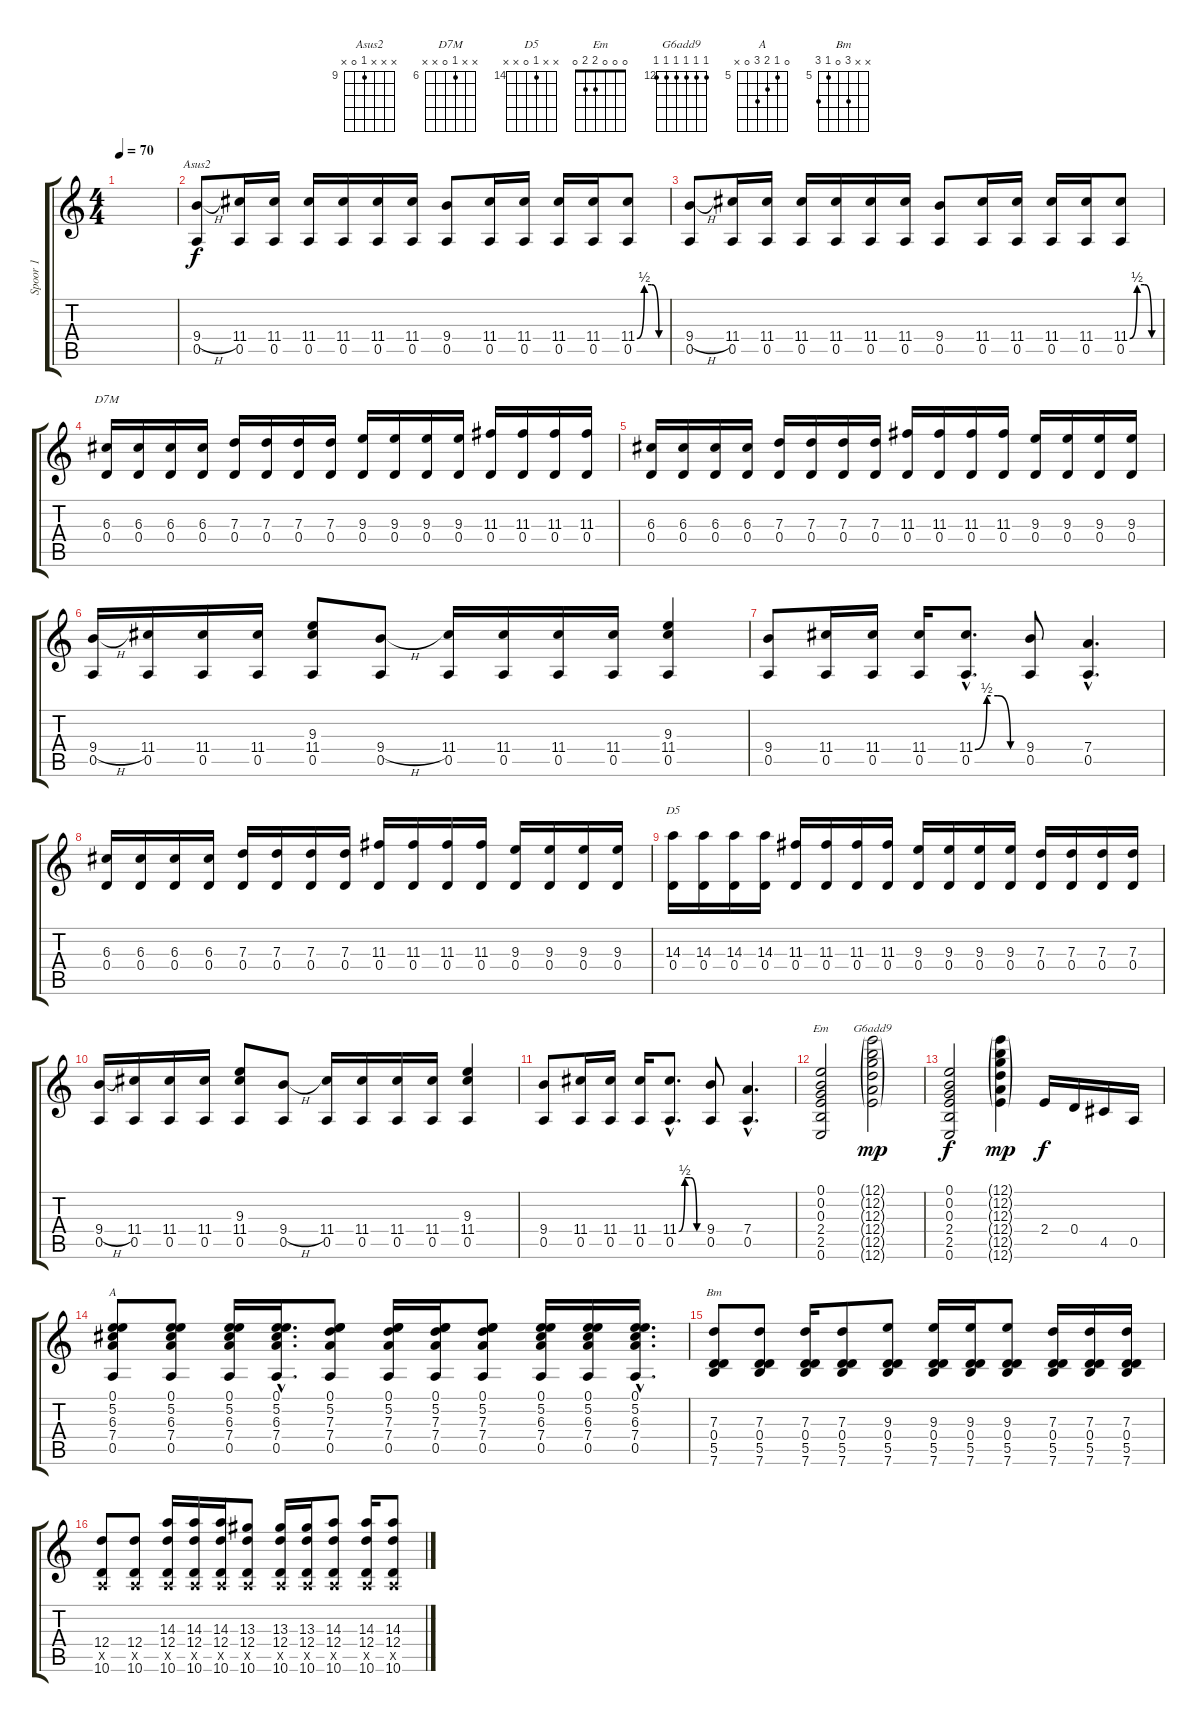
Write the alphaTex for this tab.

\track ("Spoor 1" "Spoor 1") {instrument acousticguitarnylon}
\staff {score tabs}
\tuning (E4 B3 G3 D3 A2 E2) {hide}
\chord ("Asus2" x x x 9 0 x) {firstfret 9}
\chord ("D7M" x x 6 0 x x) {firstfret 6}
\chord ("D5" x x 14 0 x x) {firstfret 14}
\chord ("Em" 0 0 0 2 2 0)
\chord ("G6add9" 12 12 12 12 12 12) {firstfret 12}
\chord ("A" 0 5 6 7 0 x) {firstfret 5}
\chord ("Bm" x x 7 0 5 7) {firstfret 5}
\ts (4 4)
\tempo 70
\clef g2
\ks c
|
(9.4{h} 0.5).8{ch "Asus2"} (11.4 0.5).16 (11.4 0.5).16 (11.4 0.5).16 (11.4 0.5).16 (11.4 0.5).16 (11.4 0.5).16 (9.4 0.5).8 (11.4 0.5).16 (11.4 0.5).16 (11.4 0.5).16 (11.4 0.5).16 (11.4{be (custom 0 0 15 2 30 2 45 0 60 0)} 0.5).8 |
(9.4{h} 0.5).8 (11.4 0.5).16 (11.4 0.5).16 (11.4 0.5).16 (11.4 0.5).16 (11.4 0.5).16 (11.4 0.5).16 (9.4 0.5).8 (11.4 0.5).16 (11.4 0.5).16 (11.4 0.5).16 (11.4 0.5).16 (11.4{be (custom 0 0 15 2 30 2 45 0 60 0)} 0.5).8 |
(6.3 0.4).16{ch "D7M"} (6.3 0.4).16 (6.3 0.4).16 (6.3 0.4).16 (7.3 0.4).16 (7.3 0.4).16 (7.3 0.4).16 (7.3 0.4).16 (9.3 0.4).16 (9.3 0.4).16 (9.3 0.4).16 (9.3 0.4).16 (11.3 0.4).16 (11.3 0.4).16 (11.3 0.4).16 (11.3 0.4).16 |
(6.3 0.4).16 (6.3 0.4).16 (6.3 0.4).16 (6.3 0.4).16 (7.3 0.4).16 (7.3 0.4).16 (7.3 0.4).16 (7.3 0.4).16 (11.3 0.4).16 (11.3 0.4).16 (11.3 0.4).16 (11.3 0.4).16 (9.3 0.4).16 (9.3 0.4).16 (9.3 0.4).16 (9.3 0.4).16 |
(9.4{h} 0.5).16 (11.4 0.5).16 (11.4 0.5).16 (11.4 0.5).16 (9.3 11.4 0.5).8 (9.4{h} 0.5).8 (11.4 0.5).16 (11.4 0.5).16 (11.4 0.5).16 (11.4 0.5).16 (9.3 11.4 0.5).4 |
(9.4 0.5).8 (11.4 0.5).16 (11.4 0.5).16 (11.4 0.5).16 (11.4{be (custom 0 0 15 2 29 2 45 0 60 0) hac} 0.5{hac}).8{d} (9.4 0.5).8 (7.4{hac} 0.5{hac}).4{d} |
(6.3 0.4).16 (6.3 0.4).16 (6.3 0.4).16 (6.3 0.4).16 (7.3 0.4).16 (7.3 0.4).16 (7.3 0.4).16 (7.3 0.4).16 (11.3 0.4).16 (11.3 0.4).16 (11.3 0.4).16 (11.3 0.4).16 (9.3 0.4).16 (9.3 0.4).16 (9.3 0.4).16 (9.3 0.4).16 |
(14.3 0.4).16{ch "D5"} (14.3 0.4).16 (14.3 0.4).16 (14.3 0.4).16 (11.3 0.4).16 (11.3 0.4).16 (11.3 0.4).16 (11.3 0.4).16 (9.3 0.4).16 (9.3 0.4).16 (9.3 0.4).16 (9.3 0.4).16 (7.3 0.4).16 (7.3 0.4).16 (7.3 0.4).16 (7.3 0.4).16 |
(9.4{h} 0.5).16 (11.4 0.5).16 (11.4 0.5).16 (11.4 0.5).16 (9.3 11.4 0.5).8 (9.4{h} 0.5).8 (11.4 0.5).16 (11.4 0.5).16 (11.4 0.5).16 (11.4 0.5).16 (9.3 11.4 0.5).4 |
(9.4 0.5).8 (11.4 0.5).16 (11.4 0.5).16 (11.4 0.5).16 (11.4{be (custom 0 0 15 2 29 2 45 0 60 0) hac} 0.5{hac}).8{d} (9.4 0.5).8 (7.4{hac} 0.5{hac}).4{d} |
(0.1 0.2 0.3 2.4 2.5 0.6).2{ch "Em"} (12.1{g} 12.2{g} 12.3{g} 12.4{g} 12.5{g} 12.6{g}).2{ch "G6add9" dy mp} |
(0.1 0.2 0.3 2.4 2.5 0.6).2{dy f} (12.1{g} 12.2{g} 12.3{g} 12.4{g} 12.5{g} 12.6{g}).4{dy mp} 2.4.16{dy f} 0.4.16 4.5.16 0.5.16 |
(0.1 5.2 6.3 7.4 0.5).8{ch "A"} (0.1 5.2 6.3 7.4 0.5).8 (0.1 5.2 6.3 7.4 0.5).16 (0.1 5.2{hac} 6.3{hac} 7.4{hac} 0.5{hac}).16{d} (0.1 5.2 7.3 7.4 0.5).8 (0.1 5.2 7.3 7.4 0.5).16 (0.1 5.2 7.3 7.4 0.5).16 (0.1 5.2 7.3 7.4 0.5).8 (0.1 5.2 6.3 7.4 0.5).16 (0.1 5.2 6.3 7.4 0.5).16 (0.1{hac} 5.2{hac} 6.3{hac} 7.4{hac} 0.5{hac}).16{d} |
(7.3 0.4 5.5 7.6).8{ch "Bm"} (7.3 0.4 5.5 7.6).8 (7.3 0.4 5.5 7.6).16 (7.3 0.4 5.5 7.6).8 (9.3 0.4 5.5 7.6).8 (9.3 0.4 5.5 7.6).16 (9.3 0.4 5.5 7.6).16 (9.3 0.4 5.5 7.6).8 (7.3 0.4 5.5 7.6).16 (7.3 0.4 5.5 7.6).16 (7.3 0.4 5.5 7.6).16 |
(12.4 0.5{x} 10.6).8 (12.4 0.5{x} 10.6).8 (14.3 12.4 0.5{x} 10.6).16 (14.3 12.4 0.5{x} 10.6).16 (14.3 12.4 0.5{x} 10.6).16 (13.3 12.4 0.5{x} 10.6).8 (13.3 12.4 0.5{x} 10.6).16 (13.3 12.4 0.5{x} 10.6).16 (14.3 12.4 0.5{x} 10.6).8 (14.3 12.4 0.5{x} 10.6).16 (14.3 12.4 0.5{x} 10.6).8
